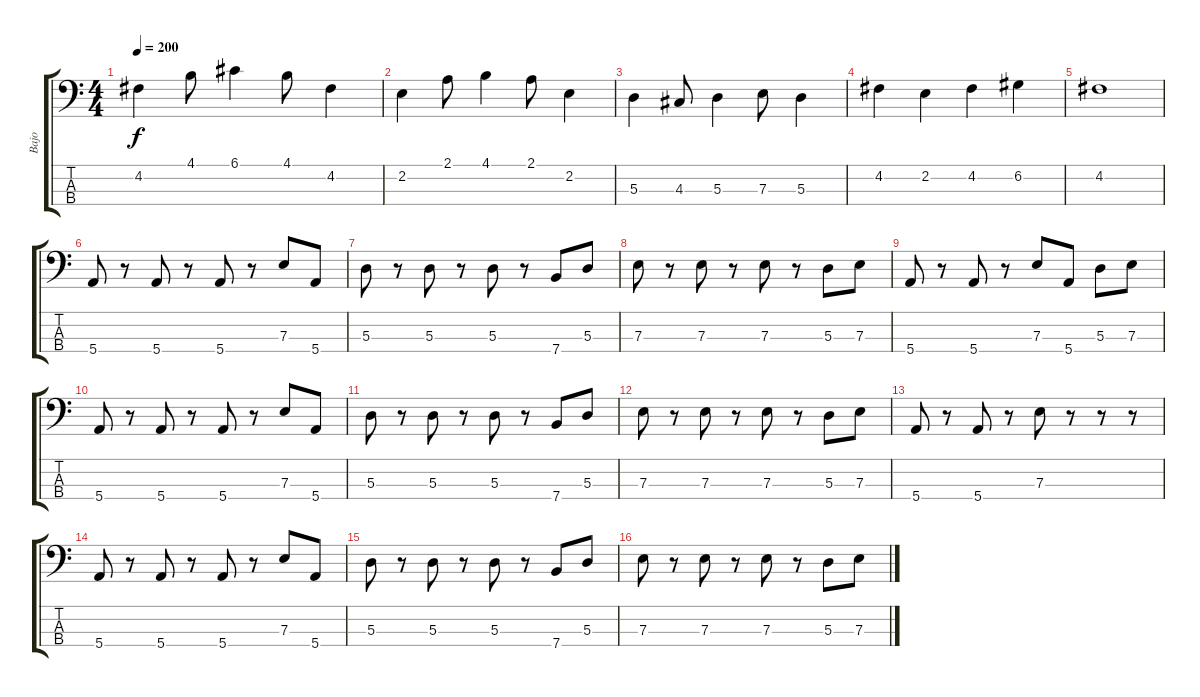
\track ("Bajo" "Bajo") {instrument electricbassfinger}
\staff {score tabs}
\tuning (G2 D2 A1 E1) {hide}
\ts (4 4)
\tempo 200
\clef f4
\ks c
4.2.4{dy f} 4.1.8 6.1.4 4.1.8 4.2.4 |
2.2.4 2.1.8 4.1.4 2.1.8 2.2.4 |
5.3.4 4.3.8 5.3.4 7.3.8 5.3.4 |
4.2.4 2.2.4 4.2.4 6.2.4 |
4.2.1 |
5.4.8 r.8 5.4.8 r.8 5.4.8 r.8 7.3.8 5.4.8 |
5.3.8 r.8 5.3.8 r.8 5.3.8 r.8 7.4.8 5.3.8 |
7.3.8 r.8 7.3.8 r.8 7.3.8 r.8 5.3.8 7.3.8 |
5.4.8 r.8 5.4.8 r.8 7.3.8 5.4.8 5.3.8 7.3.8 |
5.4.8 r.8 5.4.8 r.8 5.4.8 r.8 7.3.8 5.4.8 |
5.3.8 r.8 5.3.8 r.8 5.3.8 r.8 7.4.8 5.3.8 |
7.3.8 r.8 7.3.8 r.8 7.3.8 r.8 5.3.8 7.3.8 |
5.4.8 r.8 5.4.8 r.8 7.3.8 r.8 r.8 r.8 |
5.4.8 r.8 5.4.8 r.8 5.4.8 r.8 7.3.8 5.4.8 |
5.3.8 r.8 5.3.8 r.8 5.3.8 r.8 7.4.8 5.3.8 |
7.3.8 r.8 7.3.8 r.8 7.3.8 r.8 5.3.8 7.3.8
